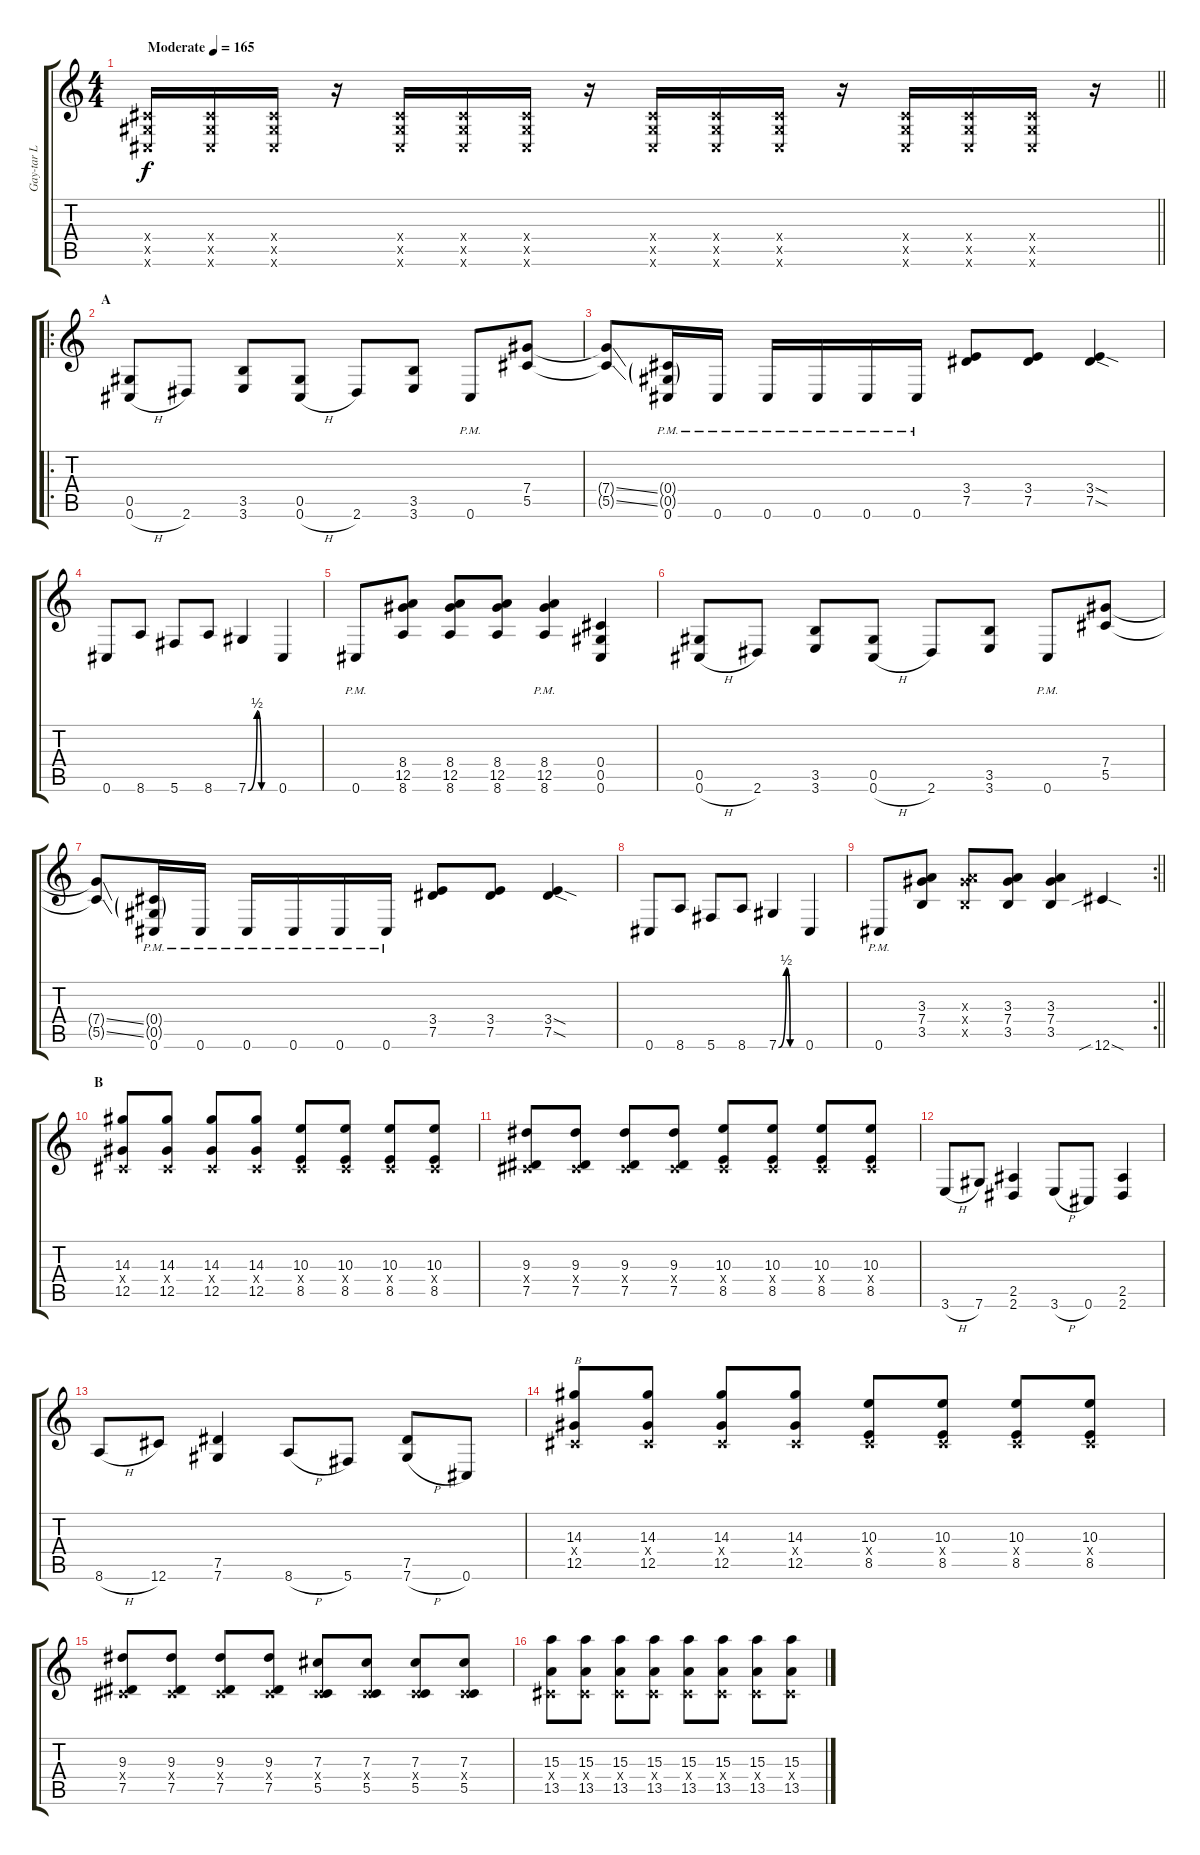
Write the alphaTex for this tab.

\track ("Gay-tar L" "Gay-tar L") {instrument distortionguitar}
\staff {score tabs}
\tuning (Eb4 Bb3 Gb3 Db3 Ab2 Db2) {hide}
\ts (4 4)
\tempo (165 "Moderate")
\clef g2
\barLineRight lightlight
\ks c
(0.4{x} 0.5{x} 0.6{x}).16{dy f instrument distortionguitar} (0.4{x} 0.5{x} 0.6{x}).16 (0.4{x} 0.5{x} 0.6{x}).16 r.16 (0.4{x} 0.5{x} 0.6{x}).16 (0.4{x} 0.5{x} 0.6{x}).16 (0.4{x} 0.5{x} 0.6{x}).16 r.16 (0.4{x} 0.5{x} 0.6{x}).16 (0.4{x} 0.5{x} 0.6{x}).16 (0.4{x} 0.5{x} 0.6{x}).16 r.16 (0.4{x} 0.5{x} 0.6{x}).16 (0.4{x} 0.5{x} 0.6{x}).16 (0.4{x} 0.5{x} 0.6{x}).16 r.16 |
\ro
\section ("" "A")
(0.5 0.6{h}).8 2.6.8 (3.5 3.6).8 (0.5 0.6{h}).8 2.6.8 (3.5 3.6).8 0.6{pm}.8 (7.4 5.5).8 |
(7.4{ss t} 5.5{ss t}).8 (0.4{g} 0.5{g} 0.6{pm}).16 0.6{pm}.16 0.6{pm}.16 0.6{pm}.16 0.6{pm}.16 0.6{pm}.16 (3.4 7.5).8 (3.4 7.5).8 (3.4{sod} 7.5{sod}).4 |
0.6.8 8.6.8 5.6.8 8.6.8 7.6{be (custom 0 0 20 2 30 0 60 0)}.4 0.6.4 |
0.6{pm}.8 (8.4 12.5 8.6).8 (8.4 12.5 8.6).8 (8.4 12.5 8.6).8 (8.4 12.5 8.6{pm}).4 (0.4 0.5 0.6).4 |
(0.5 0.6{h}).8 2.6.8 (3.5 3.6).8 (0.5 0.6{h}).8 2.6.8 (3.5 3.6).8 0.6{pm}.8 (7.4 5.5).8 |
(7.4{ss t} 5.5{ss t}).8 (0.4{g} 0.5{g} 0.6{pm}).16 0.6{pm}.16 0.6{pm}.16 0.6{pm}.16 0.6{pm}.16 0.6{pm}.16 (3.4 7.5).8 (3.4 7.5).8 (3.4{sod} 7.5{sod}).4 |
0.6.8 8.6.8 5.6.8 8.6.8 7.6{be (custom 0 0 20 2 30 0 60 0)}.4 0.6.4 |
\rc 2
\barLineRight lightlight
0.6{pm}.8 (3.3 7.4 3.5).8 (3.3{x} 7.4{x} 3.5{x}).8 (3.3 7.4 3.5).8 (3.3 7.4 3.5).4 12.6{sib sod}.4 |
\section ("" "B")
(14.3 0.4{x} 12.5).8 (14.3 0.4{x} 12.5).8 (14.3 0.4{x} 12.5).8 (14.3 0.4{x} 12.5).8 (10.3 0.4{x} 8.5).8 (10.3 0.4{x} 8.5).8 (10.3 0.4{x} 8.5).8 (10.3 0.4{x} 8.5).8 |
(9.3 0.4{x} 7.5).8 (9.3 0.4{x} 7.5).8 (9.3 0.4{x} 7.5).8 (9.3 0.4{x} 7.5).8 (10.3 0.4{x} 8.5).8 (10.3 0.4{x} 8.5).8 (10.3 0.4{x} 8.5).8 (10.3 0.4{x} 8.5).8 |
3.6{h}.8 7.6.8 (2.5 2.6).4 3.6{h}.8 0.6.8 (2.5 2.6).4 |
8.6{h}.8 12.6.8 (7.5 7.6).4 8.6{h}.8 5.6.8 (7.5 7.6{h}).8 0.6.8 |
(14.3 0.4{x} 12.5).8{txt "B"} (14.3 0.4{x} 12.5).8 (14.3 0.4{x} 12.5).8 (14.3 0.4{x} 12.5).8 (10.3 0.4{x} 8.5).8 (10.3 0.4{x} 8.5).8 (10.3 0.4{x} 8.5).8 (10.3 0.4{x} 8.5).8 |
(9.3 0.4{x} 7.5).8 (9.3 0.4{x} 7.5).8 (9.3 0.4{x} 7.5).8 (9.3 0.4{x} 7.5).8 (7.3 0.4{x} 5.5).8 (7.3 0.4{x} 5.5).8 (7.3 0.4{x} 5.5).8 (7.3 0.4{x} 5.5).8 |
(15.3 0.4{x} 13.5).8 (15.3 0.4{x} 13.5).8 (15.3 0.4{x} 13.5).8 (15.3 0.4{x} 13.5).8 (15.3 0.4{x} 13.5).8 (15.3 0.4{x} 13.5).8 (15.3 0.4{x} 13.5).8 (15.3 0.4{x} 13.5).8
